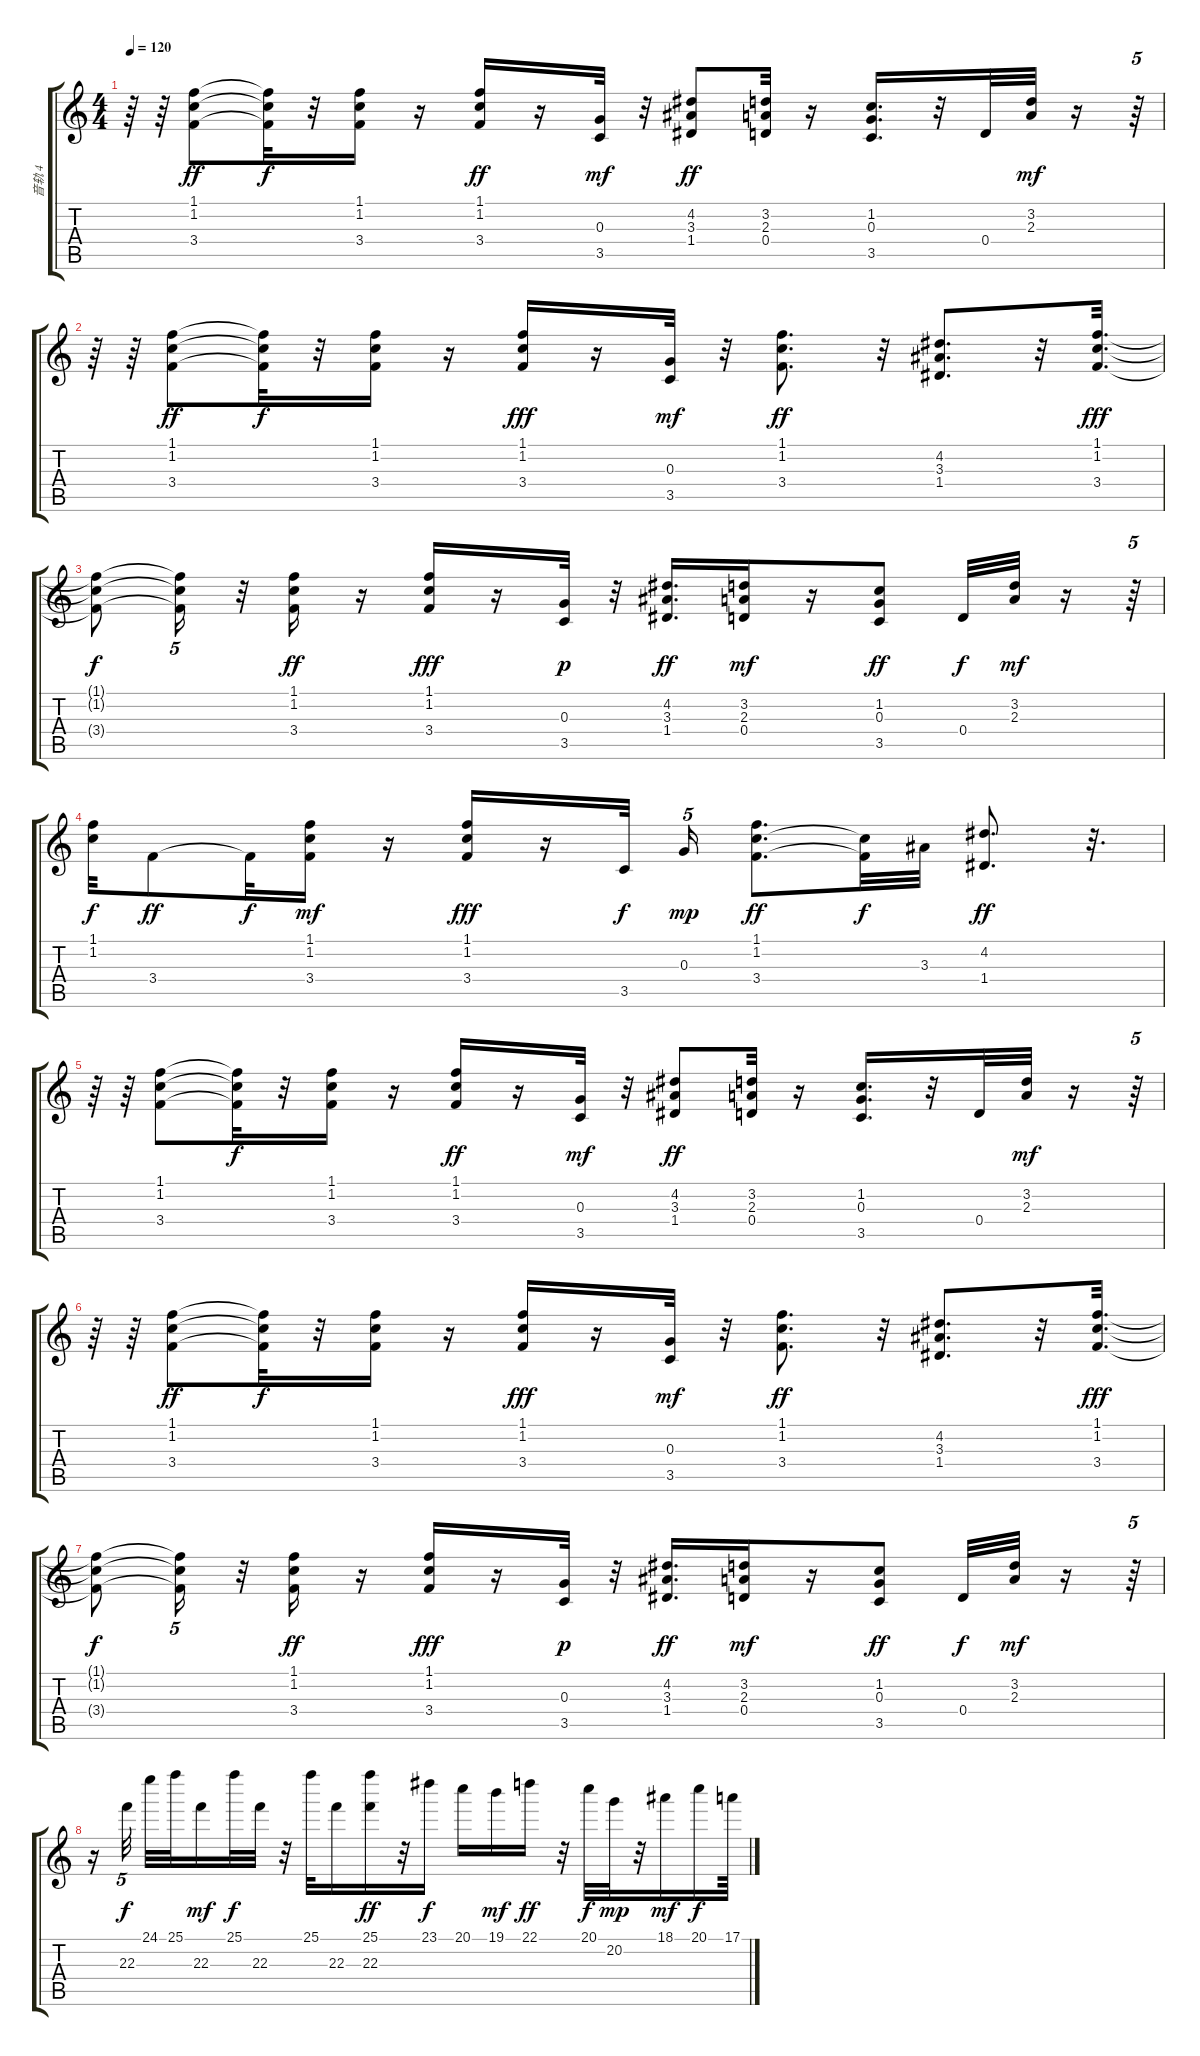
\track ("音轨 4" "音轨 4") {instrument acousticguitarsteel}
\staff {score tabs}
\tuning (E4 B3 G3 D3 A2 E2) {hide}
\ts (4 4)
\tempo 120
\clef g2
\ks c
r.64{dy ff} r.64 (1.1 1.2 3.4).8 (1.1{t} 1.2{t} 3.4{t}).32{dy f} r.32 (1.1 1.2 3.4).16 r.16 (1.1 1.2 3.4).16{dy ff} r.16 (0.3 3.5).32{dy mf} r.32 (4.2 3.3 1.4).8{dy ff} (3.2 2.3 0.4).32 r.16 (1.2 0.3 3.5).16{d} r.32 0.4.32 (3.2 2.3).32{dy mf} r.16 r.64{tu (5 4)} |
r.64 r.64 (1.1 1.2 3.4).8{dy ff} (1.1{t} 1.2{t} 3.4{t}).32{dy f} r.32 (1.1 1.2 3.4).16 r.16 (1.1 1.2 3.4).16{dy fff} r.16 (0.3 3.5).32{dy mf} r.32 (1.1 1.2 3.4).8{d dy ff} r.32 (4.2 3.3 1.4).8{d} r.32 (1.1 1.2 3.4).32{d dy fff} |
(1.1{t} 1.2{t} 3.4{t}).8{dy f} (1.1{t} 1.2{t} 3.4{t}).16{tu (5 4)} r.32 (1.1 1.2 3.4).16{dy ff} r.16 (1.1 1.2 3.4).16{dy fff} r.16 (0.3 3.5).32{dy p} r.32 (4.2 3.3 1.4).16{d dy ff} (3.2 2.3 0.4).16{dy mf} r.16 (1.2 0.3 3.5).8{dy ff} 0.4.32{dy f} (3.2 2.3).32{dy mf} r.16 r.64{tu (5 4)} |
(1.1 1.2).32{dy f} 3.4.8{dy ff} 3.4{t}.32{dy f} (1.1 1.2 3.4).16{dy mf} r.16 (1.1 1.2 3.4).16{dy fff} r.16 3.5.32{dy f} 0.3.16{tu (5 4) dy mp} (1.1 1.2 3.4).8{d dy ff} (1.2{t} 3.4{t}).32{dy f} 3.3.32 (4.2 1.4).8{d dy ff} r.32{d} |
r.64 r.64 (1.1 1.2 3.4).8 (1.1{t} 1.2{t} 3.4{t}).32{dy f} r.32 (1.1 1.2 3.4).16 r.16 (1.1 1.2 3.4).16{dy ff} r.16 (0.3 3.5).32{dy mf} r.32 (4.2 3.3 1.4).8{dy ff} (3.2 2.3 0.4).32 r.16 (1.2 0.3 3.5).16{d} r.32 0.4.32 (3.2 2.3).32{dy mf} r.16 r.64{tu (5 4)} |
r.64 r.64 (1.1 1.2 3.4).8{dy ff} (1.1{t} 1.2{t} 3.4{t}).32{dy f} r.32 (1.1 1.2 3.4).16 r.16 (1.1 1.2 3.4).16{dy fff} r.16 (0.3 3.5).32{dy mf} r.32 (1.1 1.2 3.4).8{d dy ff} r.32 (4.2 3.3 1.4).8{d} r.32 (1.1 1.2 3.4).32{d dy fff} |
(1.1{t} 1.2{t} 3.4{t}).8{dy f} (1.1{t} 1.2{t} 3.4{t}).16{tu (5 4)} r.32 (1.1 1.2 3.4).16{dy ff} r.16 (1.1 1.2 3.4).16{dy fff} r.16 (0.3 3.5).32{dy p} r.32 (4.2 3.3 1.4).16{d dy ff} (3.2 2.3 0.4).16{dy mf} r.16 (1.2 0.3 3.5).8{dy ff} 0.4.32{dy f} (3.2 2.3).32{dy mf} r.16 r.64{tu (5 4)} |
r.16 22.3.32{tu (5 4) dy f beam splitsecondary} 24.1.32 25.1.32 22.3.16{dy mf} 25.1.32{dy f} 22.3.32 r.32 25.1.32 22.3.16 (25.1 22.3).16{dy ff} r.32 23.1.16{dy f} 20.1.16 19.1.16{dy mf} 22.1.16{dy ff} r.32 20.1.32{dy f} 20.2.32{dy mp} r.32 18.1.16{dy mf} 20.1.16{dy f} 17.1.64
